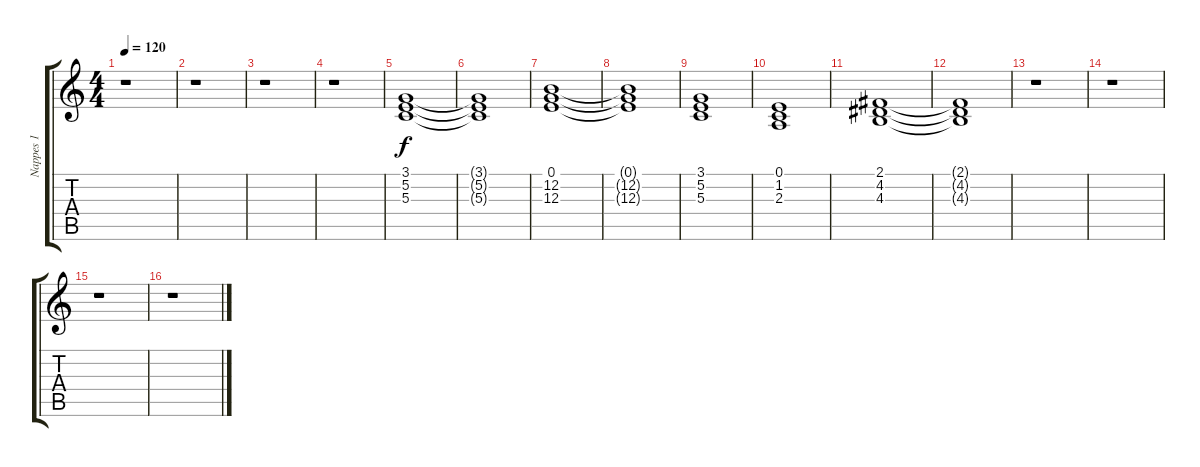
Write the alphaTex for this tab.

\track ("Nappes 1" "Nappes 1") {instrument synthstrings2}
\staff {score tabs}
\tuning (E4 B3 G3 D3 A2 E2) {hide}
\ts (4 4)
\tempo 120
\clef g2
\ks c
r.1{dy f} |
r.1 |
r.1 |
r.1 |
(3.1 5.2 5.3).1 |
(3.1{t} 5.2{t} 5.3{t}).1 |
(0.1 12.2 12.3).1 |
(0.1{t} 12.2{t} 12.3{t}).1 |
(3.1 5.2 5.3).1 |
(0.1 1.2 2.3).1 |
(2.1 4.2 4.3).1 |
(2.1{t} 4.2{t} 4.3{t}).1 |
r.1 |
r.1 |
r.1 |
r.1
